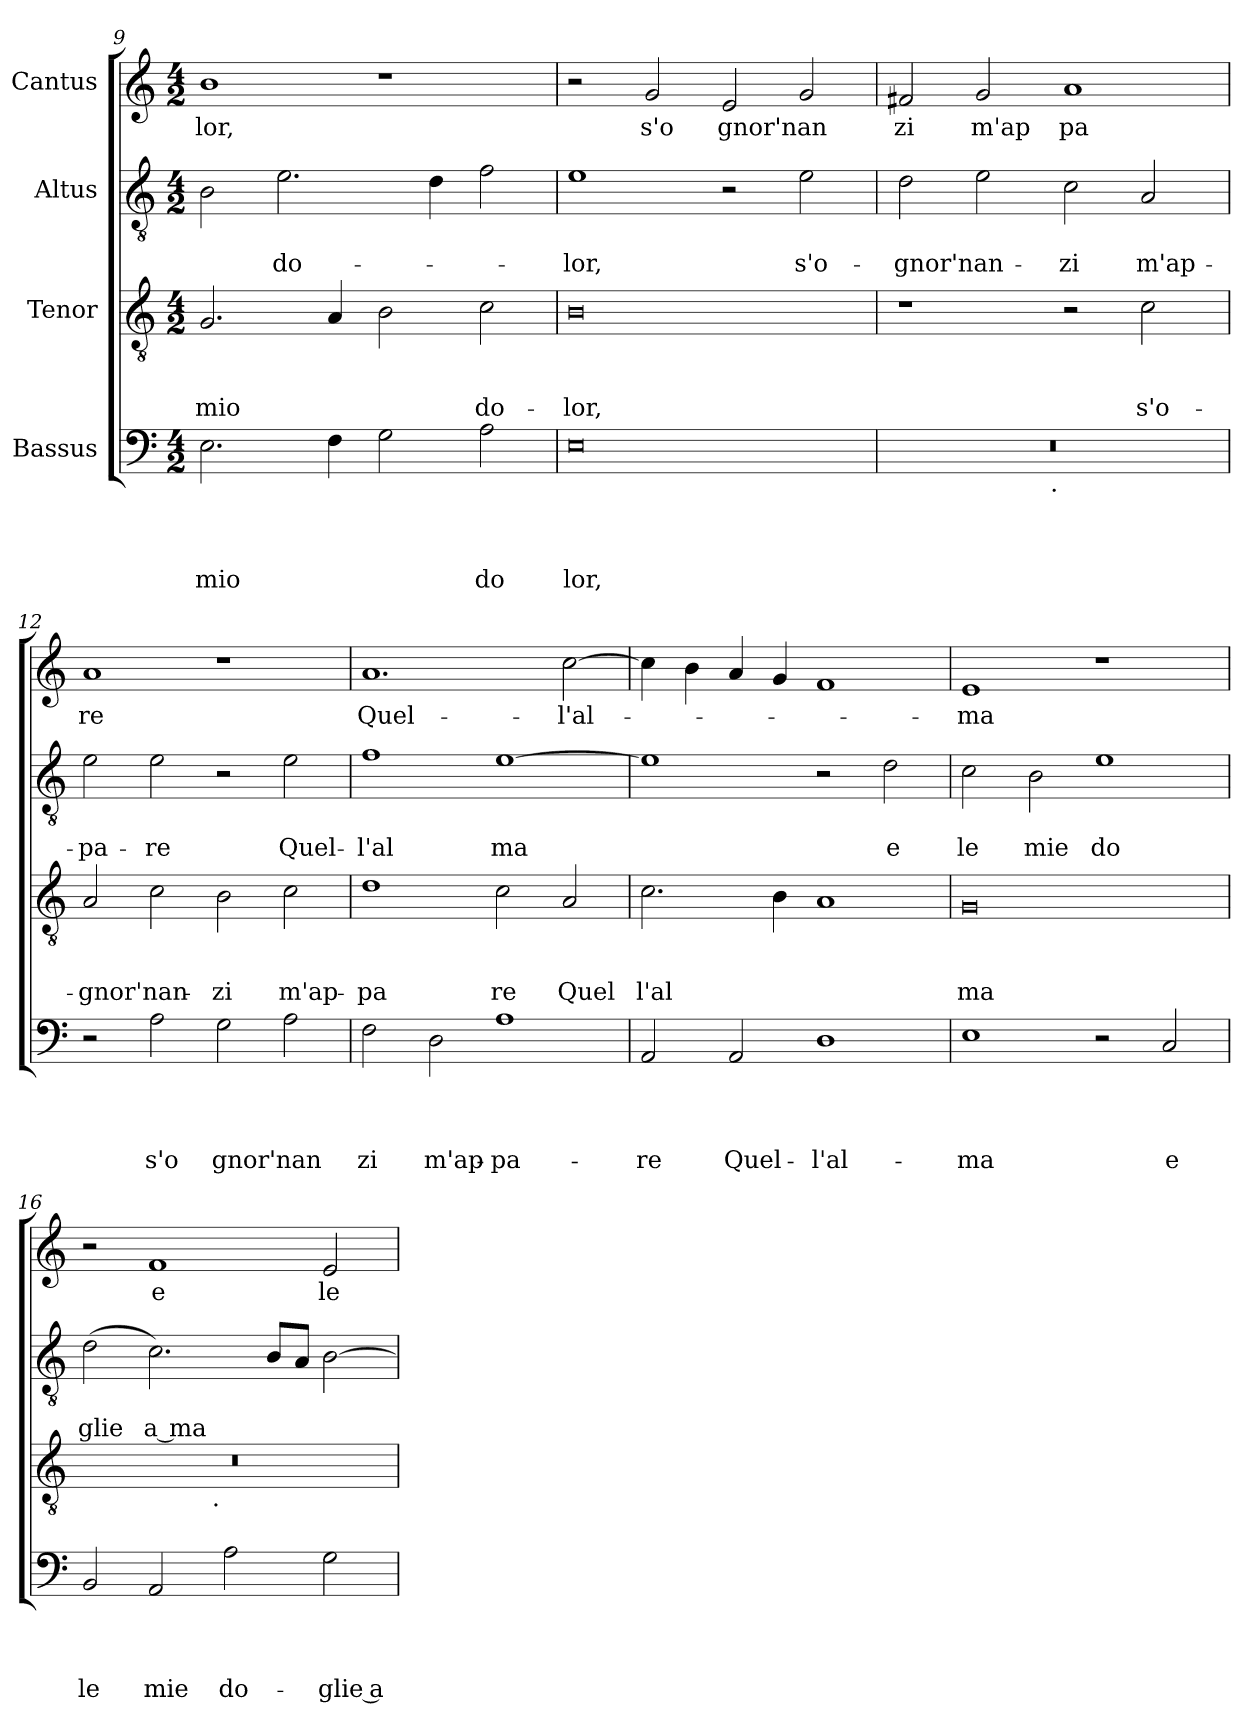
**kern	**text	**text	**text	**text	**kern	**text	**text	**text	**kern	**text	**text	**kern	**text
*part4	*part4	*part4	*part4	*part4	*part3	*part3	*part3	*part3	*part2	*part2	*part2	*part1	*part1
*staff4	*staff4	*staff4	*staff4	*staff4	*staff3	*staff3	*staff3	*staff3	*staff2	*staff2	*staff2	*staff1	*staff1
*I"Bassus	*	*	*	*	*I"Tenor	*	*	*	*I"Altus	*	*	*I"Cantus	*
*clefF4	*	*	*	*	*clefGv2	*	*	*	*clefGv2	*	*	*clefG2	*
*k[]	*	*	*	*	*k[]	*	*	*	*k[]	*	*	*k[]	*
*C:	*	*	*	*	*C:	*	*	*	*C:	*	*	*C:	*
*M4/2	*	*	*	*	*M4/2	*	*	*	*M4/2	*	*	*M4/2	*
=9	=9	=9	=9	=9	=9	=9	=9	=9	=9	=9	=9	=9	=9
!	!	!	!	!LO:LY:b	!	!	!	!LO:LY:b	!	!	!	!	!LO:LY:b
2.E\	.	.	.	mio	2.G/	.	.	mio	2B\	.	.	1b	lor,
!	!	!	!	!	!	!	!	!	!	!	!LO:LY:b	!	!
.	.	.	.	.	.	.	.	.	2.e\	.	do-	.	.
4F\	.	.	.	.	4A/	.	.	.	.	.	.	.	.
2G\	.	.	.	.	2B\	.	.	.	.	.	.	1r	.
.	.	.	.	.	.	.	.	.	4d\	.	.	.	.
!	!	!	!	!LO:LY:b	!	!	!	!LO:LY:b	!	!	!	!	!
2A\	.	.	.	do	2c\	.	.	do-	2f\	.	.	.	.
=10	=10	=10	=10	=10	=10	=10	=10	=10	=10	=10	=10	=10	=10
!	!	!	!	!LO:LY:b	!	!	!	!LO:LY:b	!	!	!LO:LY:b	!	!
0E	.	.	.	lor,	0B	.	.	-lor,	1e	.	-lor,	2r	.
!	!	!	!	!	!	!	!	!	!	!	!	!	!LO:LY:b
.	.	.	.	.	.	.	.	.	.	.	.	2g/	s'o
!	!	!	!	!	!	!	!	!	!	!	!	!	!LO:LY:b
.	.	.	.	.	.	.	.	.	2r	.	.	2e/	gnor'nan
!	!	!	!	!	!	!	!	!	!	!	!LO:LY:b	!	!
.	.	.	.	.	.	.	.	.	2e\	.	s'o-	2g/	.
=11	=11	=11	=11	=11	=11	=11	=11	=11	=11	=11	=11	=11	=11
!	!	!	!	!	!	!	!	!	!	!	!LO:LY:b	!	!LO:LY:b
*^	*	*	*	*	*	*	*	*	*	*	*	*	*
0r	2ryy	.	.	.	.	1r	.	.	.	2d\	.	-gnor'nan-	2f#X/	zi
!	!	!	!	!	!	!	!	!	!	!	!	!	!	!LO:LY:b
.	4...ryy	.	.	.	.	.	.	.	.	2e\	.	.	2g/	m'ap
!	!LO:TX:b:t=.	!	!	!	!	!	!	!	!	!	!	!	!	!
.	1ryy	.	.	.	.	.	.	.	.	.	.	.	.	.
!	!	!	!	!	!	!	!	!	!	!	!	!LO:LY:b	!	!LO:LY:b
.	.	.	.	.	.	2r	.	.	.	2c\	.	-zi	1a	pa
!	!	!	!	!	!	!	!	!	!LO:LY:b	!	!	!LO:LY:b	!	!
.	.	.	.	.	.	2c\	.	.	s'o-	2A/	.	m'ap-	.	.
.	32ryy	.	.	.	.	.	.	.	.	.	.	.	.	.
=12	=12	=12	=12	=12	=12	=12	=12	=12	=12	=12	=12	=12	=12	=12
!	!	!	!	!	!	!	!	!	!LO:LY:b	!	!	!LO:LY:b	!	!LO:LY:b
*v	*v	*	*	*	*	*	*	*	*	*	*	*	*	*
2r	.	.	.	.	2A/	.	.	-gnor'nan-	2e\	.	-pa-	1a	re
!	!	!	!	!LO:LY:b	!	!	!	!	!	!	!LO:LY:b	!	!
2A\	.	.	.	s'o	2c\	.	.	.	2e\	.	-re	.	.
!	!	!	!	!LO:LY:b	!	!	!	!LO:LY:b	!	!	!	!	!
2G\	.	.	.	gnor'nan	2B\	.	.	-zi	2r	.	.	1r	.
!	!	!	!	!	!	!	!	!LO:LY:b	!	!	!LO:LY:b	!	!
2A\	.	.	.	.	2c\	.	.	m'ap-	2e\	.	Quel-	.	.
!!LO:PB:g=z
=13	=13	=13	=13	=13	=13	=13	=13	=13	=13	=13	=13	=13	=13
!	!	!	!	!LO:LY:b	!	!	!	!LO:LY:b	!	!	!LO:LY:b	!	!LO:LY:b
2F\	.	.	.	zi	1d	.	.	-pa	1f	.	-l'al	1.a	Quel-
!	!	!	!	!LO:LY:b	!	!	!	!	!	!	!	!	!
2D\	.	.	.	m'ap-	.	.	.	.	.	.	.	.	.
!	!	!	!	!LO:LY:b	!	!	!	!LO:LY:b	!	!	!LO:LY:b	!	!
1A	.	.	.	-pa-	2c\	.	.	re	[>1e	.	ma	.	.
!	!	!	!	!	!	!	!	!LO:LY:b	!	!	!	!	!LO:LY:b
.	.	.	.	.	2A/	.	.	Quel	.	.	.	[>2cc\	-l'al-
=14	=14	=14	=14	=14	=14	=14	=14	=14	=14	=14	=14	=14	=14
!	!	!	!	!LO:LY:b	!	!	!	!LO:LY:b	!	!	!	!	!
2AA/	.	.	.	-re	2.c\	.	.	l'al	1e]	.	.	4cc\]	.
.	.	.	.	.	.	.	.	.	.	.	.	4b\	.
!	!	!	!	!LO:LY:b	!	!	!	!	!	!	!	!	!
2AA/	.	.	.	Quel-	.	.	.	.	.	.	.	4a/	.
.	.	.	.	.	4B\	.	.	.	.	.	.	4g/	.
!	!	!	!	!LO:LY:b	!	!	!	!	!	!	!	!	!
1D	.	.	.	-l'al-	1A	.	.	.	2r	.	.	1f	.
!	!	!	!	!	!	!	!	!	!	!	!LO:LY:b	!	!
.	.	.	.	.	.	.	.	.	2d\	.	e	.	.
=15	=15	=15	=15	=15	=15	=15	=15	=15	=15	=15	=15	=15	=15
!	!	!	!	!LO:LY:b	!	!	!	!LO:LY:b	!	!	!LO:LY:b	!	!LO:LY:b
1E	.	.	.	-ma	0G	.	.	ma	2c\	.	le	1e	-ma
!	!	!	!	!	!	!	!	!	!	!	!LO:LY:b	!	!
.	.	.	.	.	.	.	.	.	2B\	.	mie	.	.
!	!	!	!	!	!	!	!	!	!	!	!LO:LY:b	!	!
2r	.	.	.	.	.	.	.	.	1e	.	do	1r	.
!	!	!	!	!LO:LY:b	!	!	!	!	!	!	!	!	!
2C/	.	.	.	e	.	.	.	.	.	.	.	.	.
=16	=16	=16	=16	=16	=16	=16	=16	=16	=16	=16	=16	=16	=16
!	!	!	!	!LO:LY:b	!	!	!	!	!	!	!LO:LY:b:rj	!	!
*	*	*	*	*	*^	*	*	*	*	*	*	*	*
2BB/	.	.	.	le	0r	2ryy	.	.	.	(<2d\	.	glie	2r	.
!	!	!	!	!LO:LY:b	!	!	!	!	!	!	!	!LO:LY:b:rj	!	!LO:LY:b
2AA/	.	.	.	mie	.	4...ryy	.	.	.	2.c\)	.	a ma	1f	e
!	!	!	!	!	!	!LO:TX:b:t=.	!	!	!	!	!	!	!	!
.	.	.	.	.	.	1ryy	.	.	.	.	.	.	.	.
!	!	!	!	!LO:LY:b	!	!	!	!	!	!	!	!	!	!
2A\	.	.	.	do-	.	.	.	.	.	.	.	.	.	.
.	.	.	.	.	.	.	.	.	.	8B/L	.	.	.	.
.	.	.	.	.	.	.	.	.	.	8A/J	.	.	.	.
!	!	!	!	!LO:LY:b:rj	!	!	!	!	!	!	!	!	!	!LO:LY:b
2G\	.	.	.	-glie a-	.	.	.	.	.	[>2B\	.	.	2e/	le
.	.	.	.	.	.	32ryy	.	.	.	.	.	.	.	.
*	*	*	*	*	*v	*v	*	*	*	*	*	*	*	*
=	=	=	=	=	=	=	=	=	=	=	=	=	=
*-	*-	*-	*-	*-	*-	*-	*-	*-	*-	*-	*-	*-	*-
